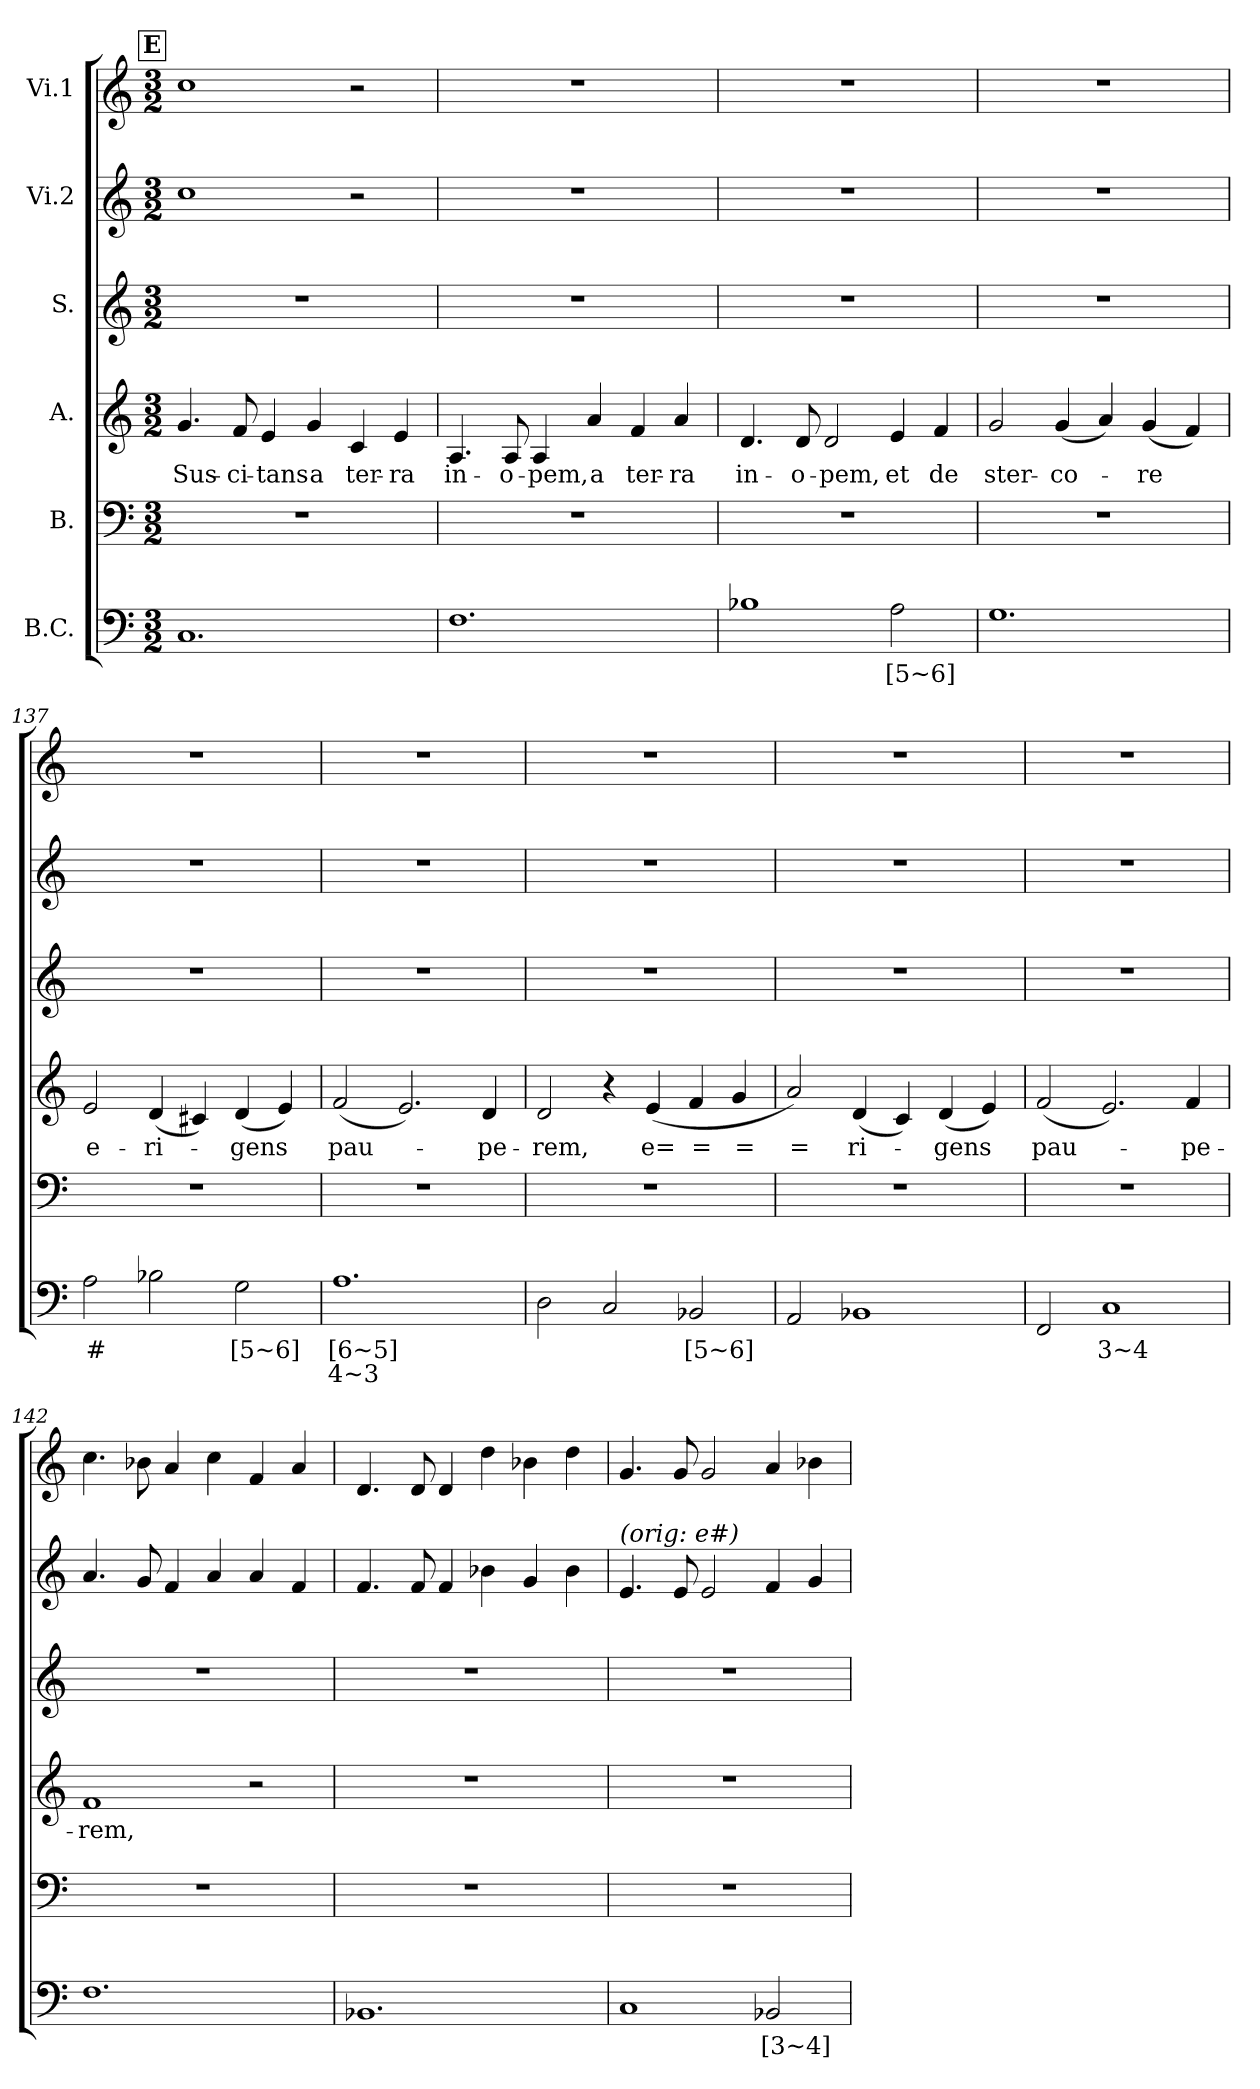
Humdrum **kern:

**kern	**text	**text	**kern	**kern	**text	**kern	**kern	**kern
*part6	*part6	*part6	*part5	*part4	*part4	*part3	*part2	*part1
*staff6	*staff6	*staff6	*staff5	*staff4	*staff4	*staff3	*staff2	*staff1
*I"B.C.	*	*	*I"B.	*I"A.	*	*I"S.	*I"Vi.2	*I"Vi.1
!!LO:LB:g=z
*clefF4	*	*	*clefF4	*clefG2	*	*clefG2	*clefG2	*clefG2
*k[]	*	*	*k[]	*k[]	*	*k[]	*k[]	*k[]
*C:	*	*	*C:	*C:	*	*C:	*C:	*C:
*M3/2	*	*	*M3/2	*M3/2	*	*M3/2	*M3/2	*M3/2
!!LO:REH:place=s1:a:B:fs=17:t=E
=133	=133	=133	=133	=133	=133	=133	=133	=133
!	!	!	!	!	!LO:LY:b	!	!	!
1.C	.	.	1.r	4.g/	Sus-	1.r	1cc	1cc
!	!	!	!	!	!LO:LY:b	!	!	!
.	.	.	.	8f/	-ci-	.	.	.
!	!	!	!	!	!LO:LY:b	!	!	!
.	.	.	.	4e/	-tans	.	.	.
!	!	!	!	!	!LO:LY:b	!	!	!
.	.	.	.	4g/	a	.	.	.
!	!	!	!	!	!LO:LY:b	!	!	!
.	.	.	.	4c/	ter-	.	2r	2r
!	!	!	!	!	!LO:LY:b	!	!	!
.	.	.	.	4e/	-ra	.	.	.
=134	=134	=134	=134	=134	=134	=134	=134	=134
!	!	!	!	!	!LO:LY:b	!	!	!
1.F	.	.	1.r	4.A/	in-	1.r	1.r	1.r
!	!	!	!	!	!LO:LY:b	!	!	!
.	.	.	.	8A/	-o-	.	.	.
!	!	!	!	!	!LO:LY:b	!	!	!
.	.	.	.	4A/	-pem,	.	.	.
!	!	!	!	!	!LO:LY:b	!	!	!
.	.	.	.	4a/	a	.	.	.
!	!	!	!	!	!LO:LY:b	!	!	!
.	.	.	.	4f/	ter-	.	.	.
!	!	!	!	!	!LO:LY:b	!	!	!
.	.	.	.	4a/	-ra	.	.	.
=135	=135	=135	=135	=135	=135	=135	=135	=135
!	!	!	!	!	!LO:LY:b	!	!	!
1B-X	.	.	1.r	4.d/	in-	1.r	1.r	1.r
!	!	!	!	!	!LO:LY:b	!	!	!
.	.	.	.	8d/	-o-	.	.	.
!	!	!	!	!	!LO:LY:b	!	!	!
.	.	.	.	2d/	-pem,	.	.	.
!	!LO:LY:b	!	!	!	!LO:LY:b	!	!	!
2A\	[5~6]	.	.	4e/	et	.	.	.
!	!	!	!	!	!LO:LY:b	!	!	!
.	.	.	.	4f/	de	.	.	.
=136	=136	=136	=136	=136	=136	=136	=136	=136
!	!	!	!	!	!LO:LY:b	!	!	!
1.G	.	.	1.r	2g/	ster-	1.r	1.r	1.r
!	!	!	!	!	!LO:LY:b	!	!	!
.	.	.	.	(<4g/	-co-	.	.	.
.	.	.	.	4a/)	.	.	.	.
!	!	!	!	!	!LO:LY:b	!	!	!
.	.	.	.	(<4g/	-re	.	.	.
.	.	.	.	4f/)	.	.	.	.
=137	=137	=137	=137	=137	=137	=137	=137	=137
!	!LO:LY:b	!	!	!	!LO:LY:b	!	!	!
2A\	#	.	1.r	2e/	e-	1.r	1.r	1.r
!	!	!	!	!	!LO:LY:b	!	!	!
2B-X\	.	.	.	(<4d/	-ri-	.	.	.
.	.	.	.	4c#X/)	.	.	.	.
!	!LO:LY:b	!	!	!	!LO:LY:b	!	!	!
2G\	[5~6]	.	.	(<4d/	-gens	.	.	.
.	.	.	.	4e/)	.	.	.	.
!!LO:PB:g=z
=138	=138	=138	=138	=138	=138	=138	=138	=138
!	!LO:LY:b	!LO:LY:b	!	!	!LO:LY:b	!	!	!
1.A	[6~5]	4~3	1.r	(<2f/	pau-	1.r	1.r	1.r
.	.	.	.	2.e/)	.	.	.	.
!	!	!	!	!	!LO:LY:b	!	!	!
.	.	.	.	4d/	-pe-	.	.	.
=139	=139	=139	=139	=139	=139	=139	=139	=139
!	!	!	!	!	!LO:LY:b	!	!	!
2D\	.	.	1.r	2d/	-rem,	1.r	1.r	1.r
2C/	.	.	.	4r	.	.	.	.
!	!	!	!	!	!LO:LY:b	!	!	!
.	.	.	.	(<4e/	e=	.	.	.
!	!LO:LY:b	!	!	!	!LO:LY:b	!	!	!
2BB-X/	[5~6]	.	.	4f/	=	.	.	.
!	!	!	!	!	!LO:LY:b	!	!	!
.	.	.	.	4g/	=	.	.	.
=140	=140	=140	=140	=140	=140	=140	=140	=140
!	!	!	!	!	!LO:LY:b	!	!	!
2AA/	.	.	1.r	2a/)	=	1.r	1.r	1.r
!	!	!	!	!	!LO:LY:b	!	!	!
1BB-X	.	.	.	(<4d/	ri-	.	.	.
.	.	.	.	4c/)	.	.	.	.
!	!	!	!	!	!LO:LY:b	!	!	!
.	.	.	.	(<4d/	-gens	.	.	.
.	.	.	.	4e/)	.	.	.	.
=141	=141	=141	=141	=141	=141	=141	=141	=141
!	!	!	!	!	!LO:LY:b	!	!	!
2FF/	.	.	1.r	(<2f/	pau-	1.r	1.r	1.r
!	!LO:LY:b	!	!	!	!	!	!	!
1C	3~4	.	.	2.e/)	.	.	.	.
!	!	!	!	!	!LO:LY:b	!	!	!
.	.	.	.	4f/	-pe-	.	.	.
=142	=142	=142	=142	=142	=142	=142	=142	=142
!	!	!	!	!	!LO:LY:b	!	!	!
1.F	.	.	1.r	1f	-rem,	1.r	4.a/	4.cc\
.	.	.	.	.	.	.	8g/	8b-X\
.	.	.	.	.	.	.	4f/	4a/
.	.	.	.	.	.	.	4a/	4cc\
.	.	.	.	2r	.	.	4a/	4f/
.	.	.	.	.	.	.	4f/	4a/
!!LO:LB:g=z
=143	=143	=143	=143	=143	=143	=143	=143	=143
1.BB-X	.	.	1.r	1.r	.	1.r	4.f/	4.d/
.	.	.	.	.	.	.	8f/	8d/
.	.	.	.	.	.	.	4f/	4d/
.	.	.	.	.	.	.	4b-X\	4dd\
.	.	.	.	.	.	.	4g/	4b-X\
.	.	.	.	.	.	.	4b-\	4dd\
=144	=144	=144	=144	=144	=144	=144	=144	=144
!	!	!	!	!	!	!	!LO:TX:a:i:t=(orig&colon; e#)	!
1C	.	.	1.r	1.r	.	1.r	4.e/	4.g/
.	.	.	.	.	.	.	8e/	8g/
.	.	.	.	.	.	.	2e/	2g/
!	!LO:LY:b	!	!	!	!	!	!	!
2BB-X/	[3~4]	.	.	.	.	.	4f/	4a/
.	.	.	.	.	.	.	4g/	4b-X\
=	=	=	=	=	=	=	=	=
*-	*-	*-	*-	*-	*-	*-	*-	*-
